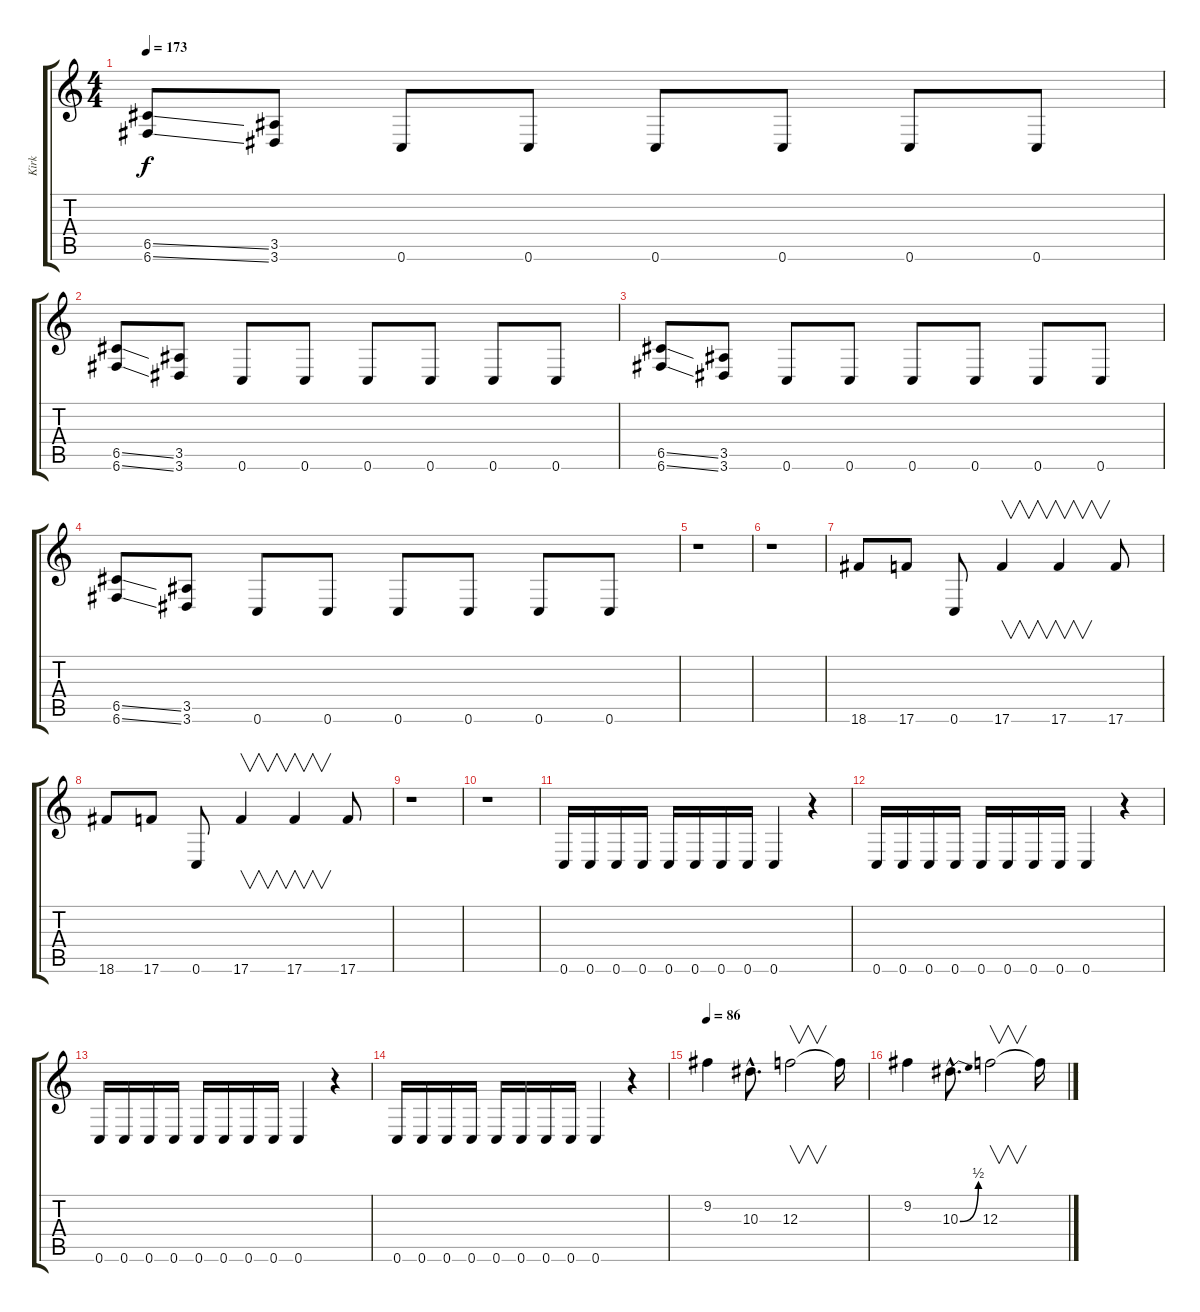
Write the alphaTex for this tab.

\track ("Kirk" "Kirk") {instrument distortionguitar}
\staff {score tabs}
\tuning (D4 A3 F3 C3 G2 C2) {hide}
\ts (4 4)
\tempo 173
\clef g2
\ks c
(6.5{ss} 6.6{ss}).8{dy f} (3.5 3.6).8 0.6.8 0.6.8 0.6.8 0.6.8 0.6.8 0.6.8 |
(6.5{ss} 6.6{ss}).8 (3.5 3.6).8 0.6.8 0.6.8 0.6.8 0.6.8 0.6.8 0.6.8 |
(6.5{ss} 6.6{ss}).8 (3.5 3.6).8 0.6.8 0.6.8 0.6.8 0.6.8 0.6.8 0.6.8 |
(6.5{ss} 6.6{ss}).8 (3.5 3.6).8 0.6.8 0.6.8 0.6.8 0.6.8 0.6.8 0.6.8 |
r.1 |
r.1 |
18.6.8 17.6.8 0.6.8 17.6.4{v} 17.6.4{v} 17.6.8 |
18.6.8 17.6.8 0.6.8 17.6.4{v} 17.6.4{v} 17.6.8 |
r.1 |
r.1 |
0.6.16 0.6.16 0.6.16 0.6.16 0.6.16 0.6.16 0.6.16 0.6.16 0.6.4 r.4 |
0.6.16 0.6.16 0.6.16 0.6.16 0.6.16 0.6.16 0.6.16 0.6.16 0.6.4 r.4 |
0.6.16 0.6.16 0.6.16 0.6.16 0.6.16 0.6.16 0.6.16 0.6.16 0.6.4 r.4 |
0.6.16 0.6.16 0.6.16 0.6.16 0.6.16 0.6.16 0.6.16 0.6.16 0.6.4 r.4 |
\tempo 86
9.2.4 10.3{hac}.8{d} 12.3.2{v} 12.3{t}.16 |
9.2.4 10.3{be (bend 0 0 60 2) hac}.8{d} 12.3.2{v} 12.3{t}.16
